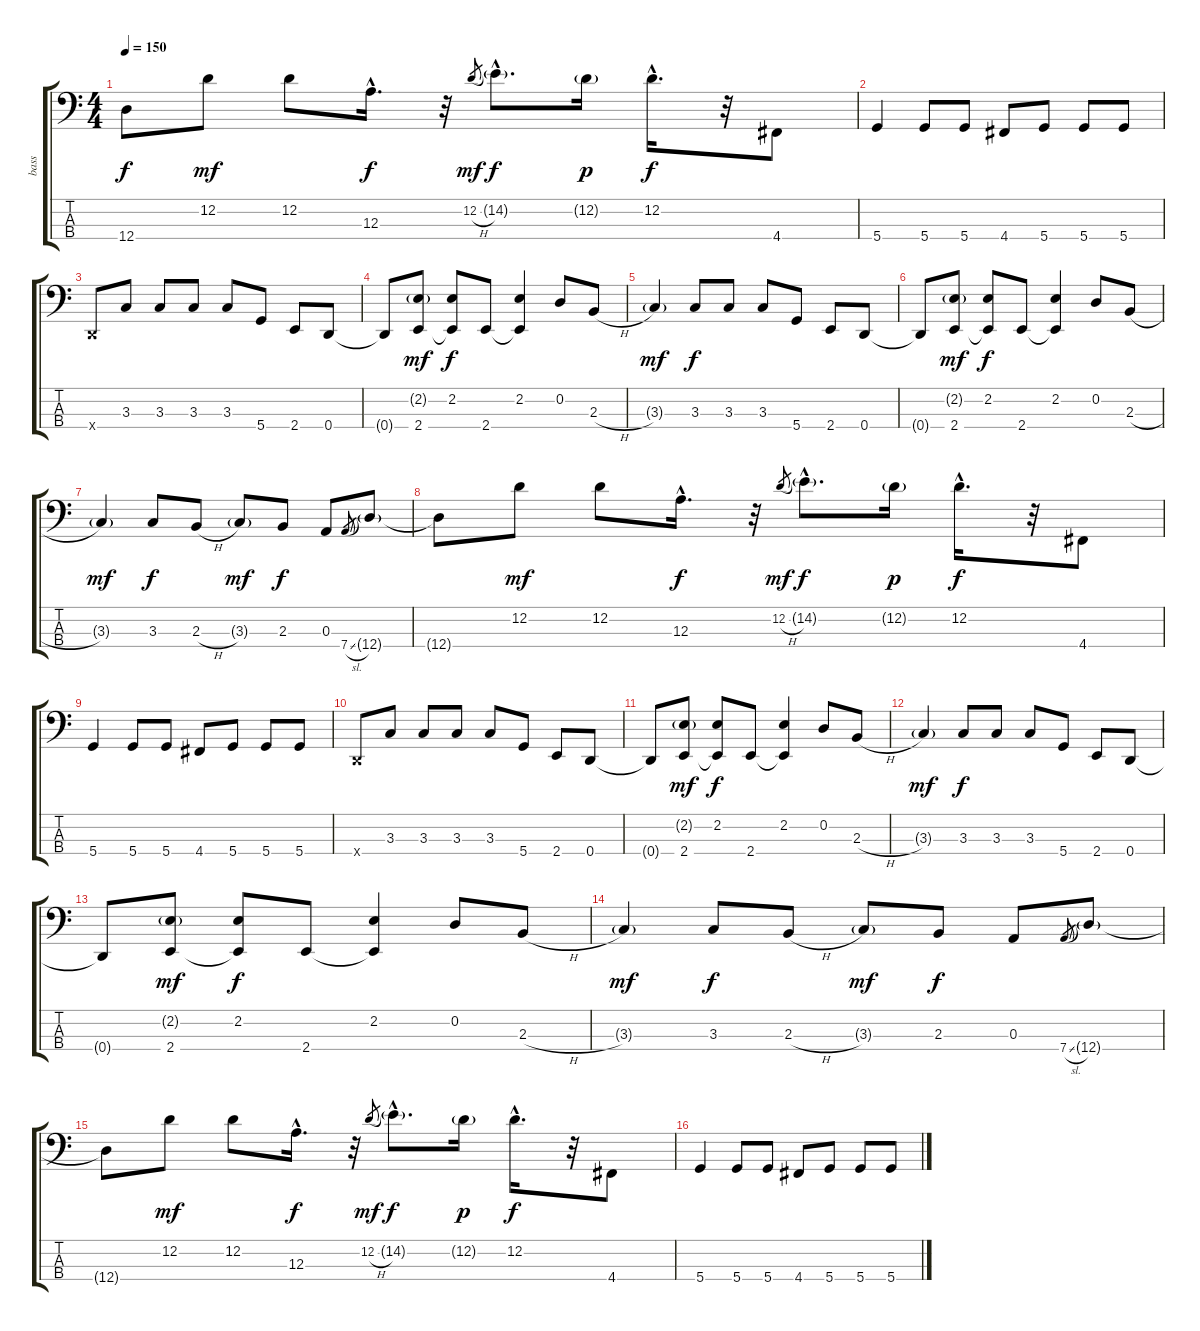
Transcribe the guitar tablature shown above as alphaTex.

\track ("bass" "bass") {instrument electricbasspick}
\staff {score tabs}
\tuning (G3 D2 A1 D1) {hide}
\ts (4 4)
\tempo 150
\clef f4
\ks c
12.4{t}.8{dy f} 12.2.8{dy mf} 12.2.8 12.3{hac}.16{d dy f} r.32 12.2{h}.8{gr dy mf} 14.2{g hac}.8{d dy f} 12.2{g}.16{dy p} 12.2{hac}.16{d dy f} r.32 4.4.8 |
5.4.4 5.4.8 5.4.8 4.4.8 5.4.8 5.4.8 5.4.8 |
0.4{x}.8 3.3.8 3.3.8 3.3.8 3.3.8 5.4.8 2.4.8 0.4.8 |
0.4{t}.8 (2.2{g} 2.4).8{dy mf} (2.2 2.4{t}).8{dy f} 2.4.8 (2.2 2.4{t}).4 0.2.8 2.3{h}.8 |
3.3{g}.4{dy mf} 3.3.8{dy f} 3.3.8 3.3.8 5.4.8 2.4.8 0.4.8 |
0.4{t}.8 (2.2{g} 2.4).8{dy mf} (2.2 2.4{t}).8{dy f} 2.4.8 (2.2 2.4{t}).4 0.2.8 2.3{h}.8 |
3.3{g}.4{dy mf} 3.3.8{dy f} 2.3{h}.8 3.3{g}.8{dy mf} 2.3.8{dy f} 0.3.8 7.4{sl}.8{gr} 12.4{g}.8 |
12.4{t}.8 12.2.8{dy mf} 12.2.8 12.3{hac}.16{d dy f} r.32 12.2{h}.8{gr dy mf} 14.2{g hac}.8{d dy f} 12.2{g}.16{dy p} 12.2{hac}.16{d dy f} r.32 4.4.8 |
5.4.4 5.4.8 5.4.8 4.4.8 5.4.8 5.4.8 5.4.8 |
0.4{x}.8 3.3.8 3.3.8 3.3.8 3.3.8 5.4.8 2.4.8 0.4.8 |
0.4{t}.8 (2.2{g} 2.4).8{dy mf} (2.2 2.4{t}).8{dy f} 2.4.8 (2.2 2.4{t}).4 0.2.8 2.3{h}.8 |
3.3{g}.4{dy mf} 3.3.8{dy f} 3.3.8 3.3.8 5.4.8 2.4.8 0.4.8 |
0.4{t}.8 (2.2{g} 2.4).8{dy mf} (2.2 2.4{t}).8{dy f} 2.4.8 (2.2 2.4{t}).4 0.2.8 2.3{h}.8 |
3.3{g}.4{dy mf} 3.3.8{dy f} 2.3{h}.8 3.3{g}.8{dy mf} 2.3.8{dy f} 0.3.8 7.4{sl}.8{gr} 12.4{g}.8 |
12.4{t}.8 12.2.8{dy mf} 12.2.8 12.3{hac}.16{d dy f} r.32 12.2{h}.8{gr dy mf} 14.2{g hac}.8{d dy f} 12.2{g}.16{dy p} 12.2{hac}.16{d dy f} r.32 4.4.8 |
5.4.4 5.4.8 5.4.8 4.4.8 5.4.8 5.4.8 5.4.8
